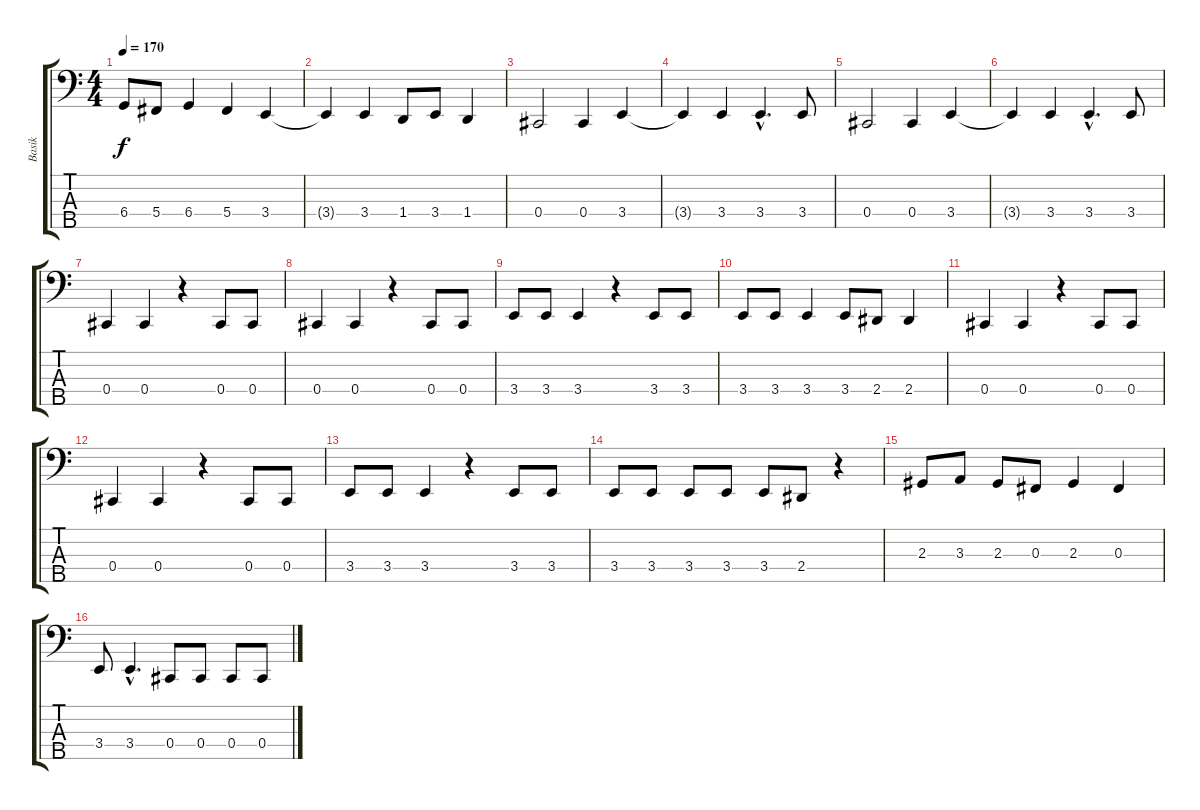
\track ("Basik" "Basik") {instrument electricbasspick}
\staff {score tabs}
\tuning (E2 B1 Gb1 Db1 Ab0) {hide}
\ts (4 4)
\tempo 170
\clef f4
\ks c
6.4.8{dy f} 5.4.8 6.4.4 5.4.4 3.4.4 |
3.4{t}.4 3.4.4 1.4.8 3.4.8 1.4.4 |
0.4.2 0.4.4 3.4.4 |
3.4{t}.4 3.4.4 3.4{hac}.4{d} 3.4.8 |
0.4.2 0.4.4 3.4.4 |
3.4{t}.4 3.4.4 3.4{hac}.4{d} 3.4.8 |
0.4.4 0.4.4 r.4 0.4.8 0.4.8 |
0.4.4 0.4.4 r.4 0.4.8 0.4.8 |
3.4.8 3.4.8 3.4.4 r.4 3.4.8 3.4.8 |
3.4.8 3.4.8 3.4.4 3.4.8 2.4.8 2.4.4 |
0.4.4 0.4.4 r.4 0.4.8 0.4.8 |
0.4.4 0.4.4 r.4 0.4.8 0.4.8 |
3.4.8 3.4.8 3.4.4 r.4 3.4.8 3.4.8 |
3.4.8 3.4.8 3.4.8 3.4.8 3.4.8 2.4.8 r.4 |
2.3.8 3.3.8 2.3.8 0.3.8 2.3.4 0.3.4 |
3.4.8 3.4{hac}.4{d} 0.4.8 0.4.8 0.4.8 0.4.8
